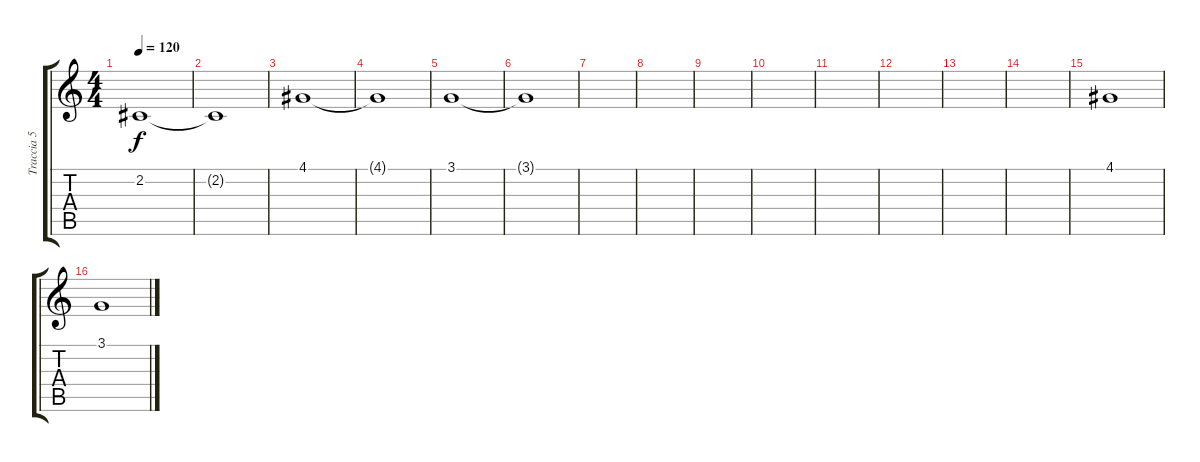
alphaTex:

\track ("Traccia 5" "Traccia 5") {instrument trumpet}
\staff {score tabs}
\tuning (E4 B3 G3 D3 A2 E2) {hide}
\ts (4 4)
\tempo 120
\clef g2
\ks c
2.2.1{dy f} |
2.2{t}.1 |
4.1.1 |
4.1{t}.1 |
3.1.1 |
3.1{t}.1 |
|
|
|
|
|
|
|
|
4.1.1 |
3.1.1
